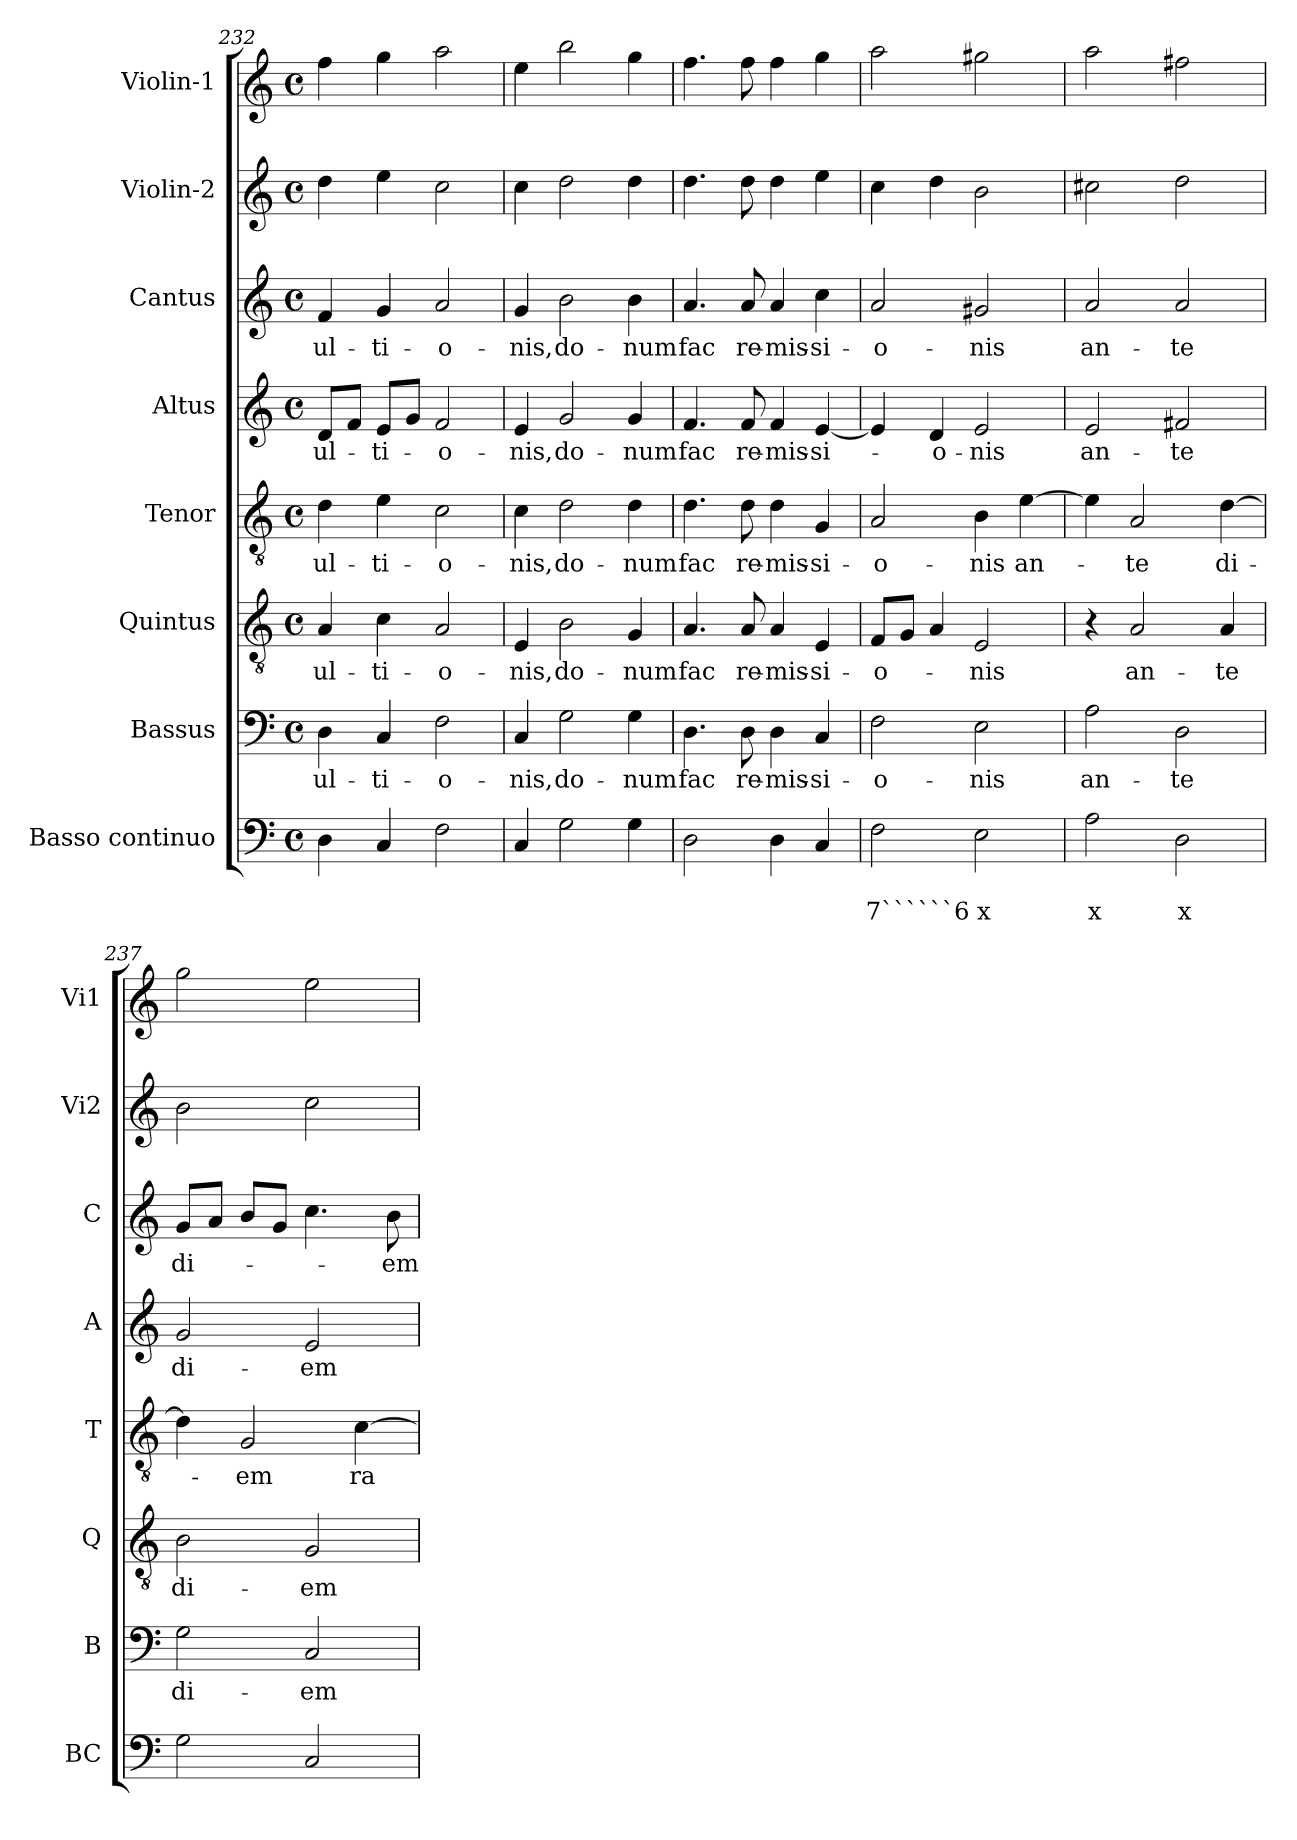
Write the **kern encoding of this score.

**kern	**text	**text	**kern	**text	**kern	**text	**kern	**text	**kern	**text	**kern	**text	**kern	**kern
*part8	*part8	*part8	*part7	*part7	*part6	*part6	*part5	*part5	*part4	*part4	*part3	*part3	*part2	*part1
*staff8	*staff8	*staff8	*staff7	*staff7	*staff6	*staff6	*staff5	*staff5	*staff4	*staff4	*staff3	*staff3	*staff2	*staff1
*I"Basso continuo	*	*	*I"Bassus	*	*I"Quintus	*	*I"Tenor	*	*I"Altus	*	*I"Cantus	*	*I"Violin-2	*I"Violin-1
*I'BC	*	*	*I'B	*	*I'Q	*	*I'T	*	*I'A	*	*I'C	*	*I'Vi2	*I'Vi1
*clefF4	*	*	*clefF4	*	*clefGv2	*	*clefGv2	*	*clefG2	*	*clefG2	*	*clefG2	*clefG2
*k[]	*	*	*k[]	*	*k[]	*	*k[]	*	*k[]	*	*k[]	*	*k[]	*k[]
*C:	*	*	*C:	*	*C:	*	*C:	*	*C:	*	*C:	*	*C:	*C:
*M4/4	*	*	*M4/4	*	*M4/4	*	*M4/4	*	*M4/4	*	*M4/4	*	*M4/4	*M4/4
*met(c)	*	*	*met(c)	*	*met(c)	*	*met(c)	*	*met(c)	*	*met(c)	*	*met(c)	*met(c)
=232	=232	=232	=232	=232	=232	=232	=232	=232	=232	=232	=232	=232	=232	=232
!	!	!	!	!LO:LY:b	!	!LO:LY:b	!	!LO:LY:b	!	!LO:LY:b	!	!LO:LY:b	!	!
4D\	.	.	4D\	ul-	4A/	ul-	4d\	ul-	8d/L	ul-	4f/	ul-	4dd\	4ff\
.	.	.	.	.	.	.	.	.	8f/J	.	.	.	.	.
!	!	!	!	!LO:LY:b	!	!LO:LY:b	!	!LO:LY:b	!	!LO:LY:b	!	!LO:LY:b	!	!
4C/	.	.	4C/	-ti-	4c\	-ti-	4e\	-ti-	8e/L	-ti-	4g/	-ti-	4ee\	4gg\
.	.	.	.	.	.	.	.	.	8g/J	.	.	.	.	.
!	!	!	!	!LO:LY:b	!	!LO:LY:b	!	!LO:LY:b	!	!LO:LY:b	!	!LO:LY:b	!	!
2F\	.	.	2F\	-o-	2A/	-o-	2c\	-o-	2f/	-o-	2a/	-o-	2cc\	2aa\
=233	=233	=233	=233	=233	=233	=233	=233	=233	=233	=233	=233	=233	=233	=233
!	!	!	!	!LO:LY:b	!	!LO:LY:b	!	!LO:LY:b	!	!LO:LY:b	!	!LO:LY:b	!	!
4C/	.	.	4C/	-nis,	4E/	-nis,	4c\	-nis,	4e/	-nis,	4g/	-nis,	4cc\	4ee\
!	!	!	!	!LO:LY:b	!	!LO:LY:b	!	!LO:LY:b	!	!LO:LY:b	!	!LO:LY:b	!	!
2G\	.	.	2G\	do-	2B\	do-	2d\	do-	2g/	do-	2b\	do-	2dd\	2bb\
!	!	!	!	!LO:LY:b	!	!LO:LY:b	!	!LO:LY:b	!	!LO:LY:b	!	!LO:LY:b	!	!
4G\	.	.	4G\	-num	4G/	-num	4d\	-num	4g/	-num	4b\	-num	4dd\	4gg\
=234	=234	=234	=234	=234	=234	=234	=234	=234	=234	=234	=234	=234	=234	=234
!	!	!	!	!LO:LY:b	!	!LO:LY:b	!	!LO:LY:b	!	!LO:LY:b	!	!LO:LY:b	!	!
2D\	.	.	4.D\	fac	4.A/	fac	4.d\	fac	4.f/	fac	4.a/	fac	4.dd\	4.ff\
!	!	!	!	!LO:LY:b	!	!LO:LY:b	!	!LO:LY:b	!	!LO:LY:b	!	!LO:LY:b	!	!
.	.	.	8D\	re-	8A/	re-	8d\	re-	8f/	re-	8a/	re-	8dd\	8ff\
!	!	!	!	!LO:LY:b	!	!LO:LY:b	!	!LO:LY:b	!	!LO:LY:b	!	!LO:LY:b	!	!
4D\	.	.	4D\	-mis-	4A/	-mis-	4d\	-mis-	4f/	-mis-	4a/	-mis-	4dd\	4ff\
!	!	!	!	!LO:LY:b	!	!LO:LY:b	!	!LO:LY:b	!	!LO:LY:b	!	!LO:LY:b	!	!
4C/	.	.	4C/	-si-	4E/	-si-	4G/	-si-	[4e/	-si-	4cc\	-si-	4ee\	4gg\
!!LO:PB:g=z
=235	=235	=235	=235	=235	=235	=235	=235	=235	=235	=235	=235	=235	=235	=235
!	!	!LO:LY:b	!	!LO:LY:b	!	!LO:LY:b	!	!LO:LY:b	!	!	!	!LO:LY:b	!	!
2F\	.	7``````6	2F\	-o-	8F/L	-o-	2A/	-o-	4e/]	.	2a/	-o-	4cc\	2aa\
.	.	.	.	.	8G/J	.	.	.	.	.	.	.	.	.
!	!	!	!	!	!	!	!	!	!	!LO:LY:b	!	!	!	!
.	.	.	.	.	4A/	.	.	.	4d/	-o-	.	.	4dd\	.
!	!	!LO:LY:b	!	!LO:LY:b	!	!LO:LY:b	!	!LO:LY:b	!	!LO:LY:b	!	!LO:LY:b	!	!
2E\	.	x	2E\	-nis	2E/	-nis	4B\	-nis	2e/	-nis	2g#X/	-nis	2b\	2gg#X\
!	!	!	!	!	!	!	!	!LO:LY:b	!	!	!	!	!	!
.	.	.	.	.	.	.	[4e\	an-	.	.	.	.	.	.
=236	=236	=236	=236	=236	=236	=236	=236	=236	=236	=236	=236	=236	=236	=236
!	!	!LO:LY:b	!	!LO:LY:b	!	!	!	!	!	!LO:LY:b	!	!LO:LY:b	!	!
2A\	.	x	2A\	an-	4r	.	4e\]	.	2e/	an-	2a/	an-	2cc#X\	2aa\
!	!	!	!	!	!	!LO:LY:b	!	!LO:LY:b	!	!	!	!	!	!
.	.	.	.	.	2A/	an-	2A/	-te	.	.	.	.	.	.
!	!	!LO:LY:b	!	!LO:LY:b	!	!	!	!	!	!LO:LY:b	!	!LO:LY:b	!	!
2D\	.	x	2D\	-te	.	.	.	.	2f#X/	-te	2a/	-te	2dd\	2ff#X\
!	!	!	!	!	!	!LO:LY:b	!	!LO:LY:b	!	!	!	!	!	!
.	.	.	.	.	4A/	-te	[4d\	di-	.	.	.	.	.	.
=237	=237	=237	=237	=237	=237	=237	=237	=237	=237	=237	=237	=237	=237	=237
!	!	!	!	!LO:LY:b	!	!LO:LY:b	!	!	!	!LO:LY:b	!	!LO:LY:b	!	!
2G\	.	.	2G\	di-	2B\	di-	4d\]	.	2g/	di-	8g/L	di-	2b\	2gg\
.	.	.	.	.	.	.	.	.	.	.	8a/J	.	.	.
!	!	!	!	!	!	!	!	!LO:LY:b	!	!	!	!	!	!
.	.	.	.	.	.	.	2G/	-em	.	.	8b/L	.	.	.
.	.	.	.	.	.	.	.	.	.	.	8g/J	.	.	.
!	!	!	!	!LO:LY:b	!	!LO:LY:b	!	!	!	!LO:LY:b	!	!	!	!
2C/	.	.	2C/	-em	2G/	-em	.	.	2e/	-em	4.cc\	.	2cc\	2ee\
!	!	!	!	!	!	!	!	!LO:LY:b	!	!	!	!	!	!
.	.	.	.	.	.	.	[4c\	ra-	.	.	.	.	.	.
!	!	!	!	!	!	!	!	!	!	!	!	!LO:LY:b	!	!
.	.	.	.	.	.	.	.	.	.	.	8b\	-em	.	.
=	=	=	=	=	=	=	=	=	=	=	=	=	=	=
*-	*-	*-	*-	*-	*-	*-	*-	*-	*-	*-	*-	*-	*-	*-
